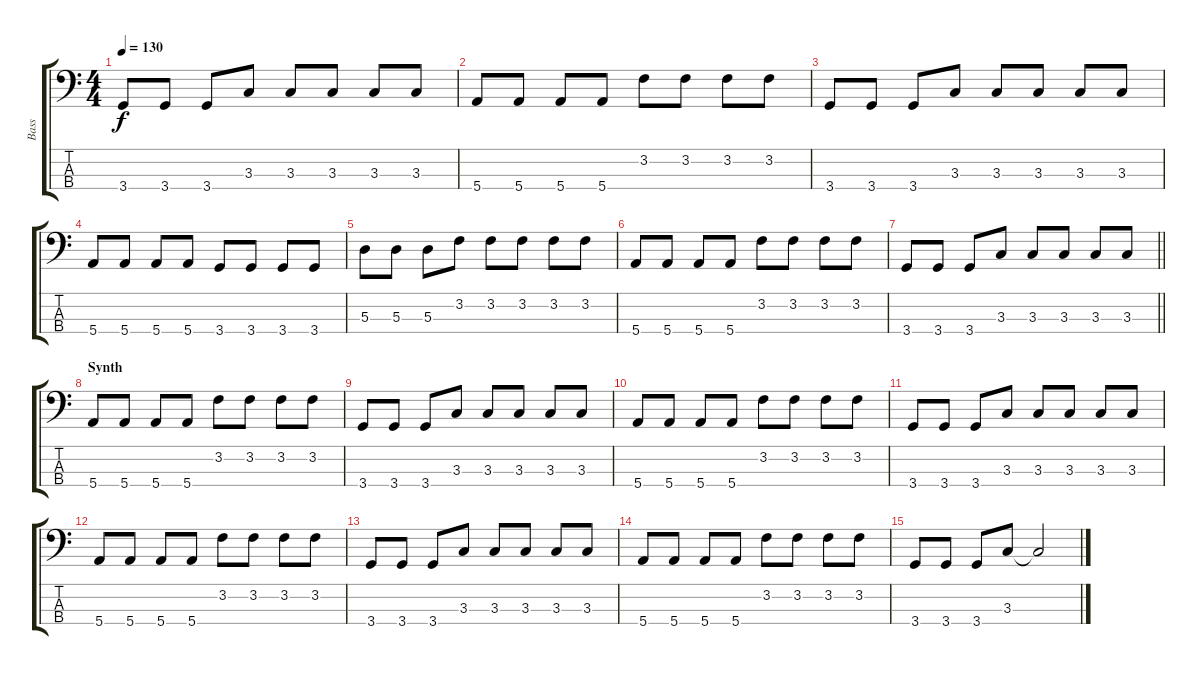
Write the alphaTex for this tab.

\track ("Bass" "Bass") {instrument electricbasspick}
\staff {score tabs}
\tuning (G2 D2 A1 E1) {hide}
\ts (4 4)
\tempo 130
\clef f4
\ks c
3.4.8{dy f} 3.4.8 3.4.8 3.3.8 3.3.8 3.3.8 3.3.8 3.3.8 |
5.4.8 5.4.8 5.4.8 5.4.8 3.2.8 3.2.8 3.2.8 3.2.8 |
3.4.8 3.4.8 3.4.8 3.3.8 3.3.8 3.3.8 3.3.8 3.3.8 |
5.4.8 5.4.8 5.4.8 5.4.8 3.4.8 3.4.8 3.4.8 3.4.8 |
5.3.8 5.3.8 5.3.8 3.2.8 3.2.8 3.2.8 3.2.8 3.2.8 |
5.4.8 5.4.8 5.4.8 5.4.8 3.2.8 3.2.8 3.2.8 3.2.8 |
\barLineRight lightlight
3.4.8 3.4.8 3.4.8 3.3.8 3.3.8 3.3.8 3.3.8 3.3.8 |
\section ("" "Synth")
5.4.8 5.4.8 5.4.8 5.4.8 3.2.8 3.2.8 3.2.8 3.2.8 |
3.4.8 3.4.8 3.4.8 3.3.8 3.3.8 3.3.8 3.3.8 3.3.8 |
5.4.8 5.4.8 5.4.8 5.4.8 3.2.8 3.2.8 3.2.8 3.2.8 |
3.4.8 3.4.8 3.4.8 3.3.8 3.3.8 3.3.8 3.3.8 3.3.8 |
5.4.8 5.4.8 5.4.8 5.4.8 3.2.8 3.2.8 3.2.8 3.2.8 |
3.4.8 3.4.8 3.4.8 3.3.8 3.3.8 3.3.8 3.3.8 3.3.8 |
5.4.8 5.4.8 5.4.8 5.4.8 3.2.8 3.2.8 3.2.8 3.2.8 |
3.4.8 3.4.8 3.4.8 3.3.8 3.3{t}.2
